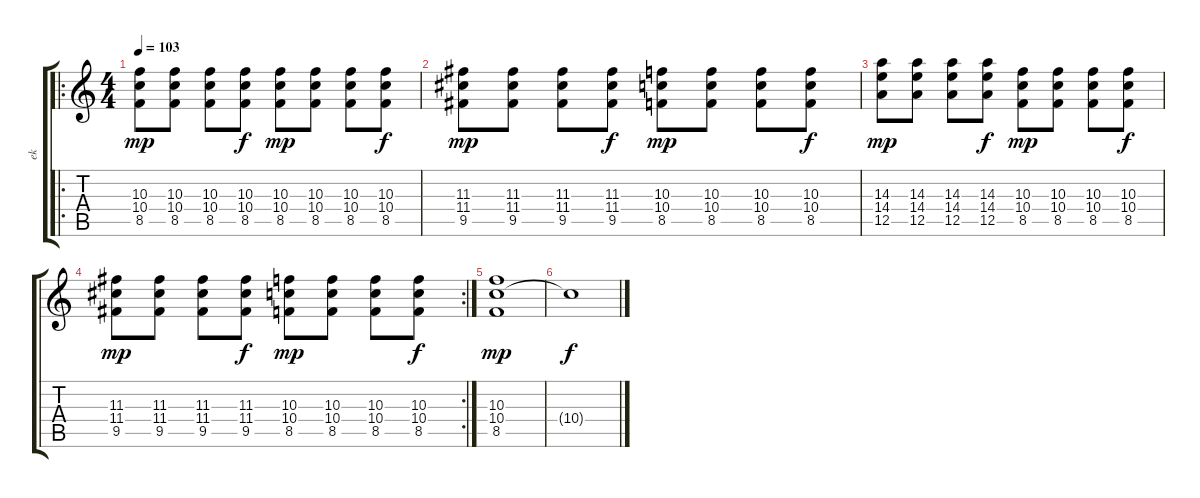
\track ("ek" "ek") {instrument electricguitarmuted}
\staff {score tabs}
\tuning (E4 B3 G3 D3 A2 E2) {hide}
\ro
\ts (4 4)
\tempo 103
\clef g2
\ks c
(10.3 10.4 8.5).8{dy mp} (10.3 10.4 8.5).8 (10.3 10.4 8.5).8 (10.3 10.4 8.5).8{dy f} (10.3 10.4 8.5).8{dy mp} (10.3 10.4 8.5).8 (10.3 10.4 8.5).8 (10.3 10.4 8.5).8{dy f} |
(11.3 11.4 9.5).8{dy mp} (11.3 11.4 9.5).8 (11.3 11.4 9.5).8 (11.3 11.4 9.5).8{dy f} (10.3 10.4 8.5).8{dy mp} (10.3 10.4 8.5).8 (10.3 10.4 8.5).8 (10.3 10.4 8.5).8{dy f} |
(14.3 14.4 12.5).8{dy mp} (14.3 14.4 12.5).8 (14.3 14.4 12.5).8 (14.3 14.4 12.5).8{dy f} (10.3 10.4 8.5).8{dy mp} (10.3 10.4 8.5).8 (10.3 10.4 8.5).8 (10.3 10.4 8.5).8{dy f} |
\rc 2
(11.3 11.4 9.5).8{dy mp} (11.3 11.4 9.5).8 (11.3 11.4 9.5).8 (11.3 11.4 9.5).8{dy f} (10.3 10.4 8.5).8{dy mp} (10.3 10.4 8.5).8 (10.3 10.4 8.5).8 (10.3 10.4 8.5).8{dy f} |
(10.3 10.4 8.5).1{dy mp} |
10.4{t}.1{dy f}
